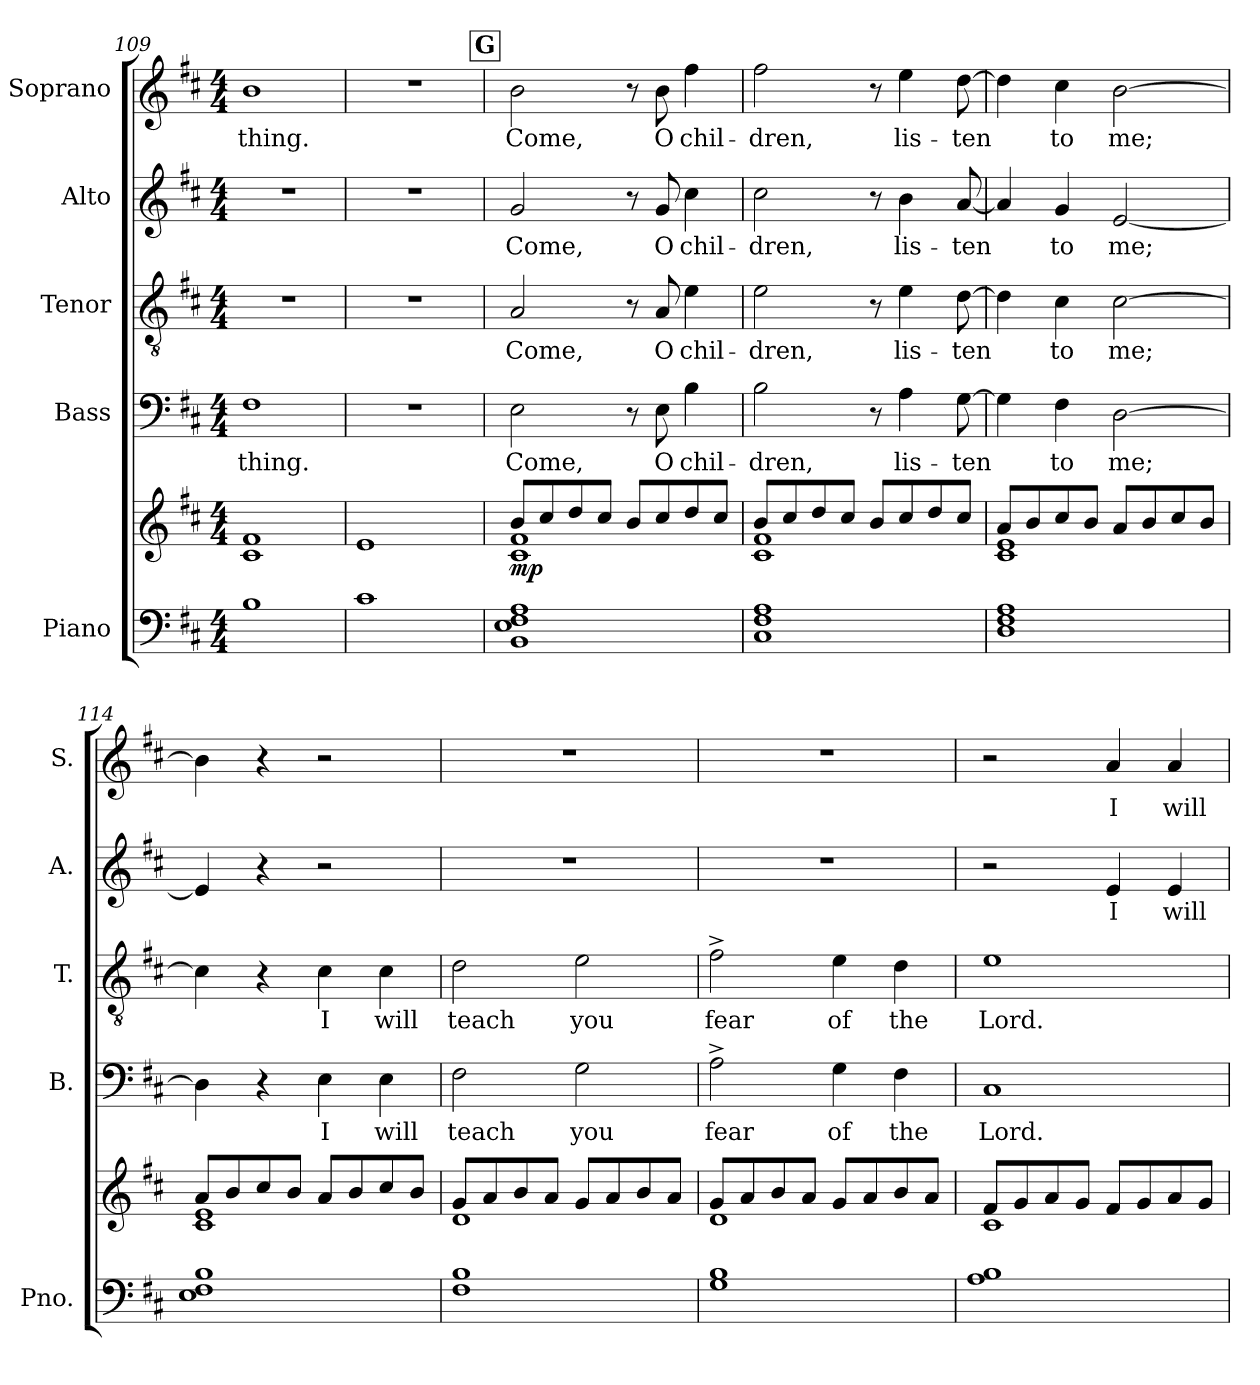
**kern	**kern	**dynam	**kern	**text	**kern	**text	**kern	**text	**kern	**text
*part5	*part5	*part5	*part4	*part4	*part3	*part3	*part2	*part2	*part1	*part1
*staff6	*staff5	*staff5/6	*staff4	*staff4	*staff3	*staff3	*staff2	*staff2	*staff1	*staff1
*I"Piano	*	*	*I"Bass	*	*I"Tenor	*	*I"Alto	*	*I"Soprano	*
*I'Pno.	*	*	*I'B.	*	*I'T.	*	*I'A.	*	*I'S.	*
*clefF4	*clefG2	*	*clefF4	*	*clefGv2	*	*clefG2	*	*clefG2	*
*k[f#c#]	*k[f#c#]	*	*k[f#c#]	*	*k[f#c#]	*	*k[f#c#]	*	*k[f#c#]	*
*M4/4	*M4/4	*	*M4/4	*	*M4/4	*	*M4/4	*	*M4/4	*
=109	=109	=109	=109	=109	=109	=109	=109	=109	=109	=109
!	!	!	!	!LO:LY:b	!	!	!	!	!	!LO:LY:b
1B	1c# 1f#	.	1F#	thing.	1r	.	1r	.	1b	thing.
=110	=110	=110	=110	=110	=110	=110	=110	=110	=110	=110
1c#	1e	.	1r	.	1r	.	1r	.	1r	.
!!LO:REH:place=s1:a:B:fs=14:t=G
=111	=111	=111	=111	=111	=111	=111	=111	=111	=111	=111
*	*^	*	*	*	*	*	*	*	*	*
!	!	!	!LO:DY:b	!	!LO:LY:b	!	!LO:LY:b	!	!LO:LY:b	!	!LO:LY:b
1BB 1E 1F# 1A	8b/L	1c# 1f#	mp	2E\	Come,	2A/	Come,	2g/	Come,	2b\	Come,
.	8cc#/	.	.	.	.	.	.	.	.	.	.
.	8dd/	.	.	.	.	.	.	.	.	.	.
.	8cc#/J	.	.	.	.	.	.	.	.	.	.
.	8b/L	.	.	8r	.	8r	.	8r	.	8r	.
!	!	!	!	!	!LO:LY:b	!	!LO:LY:b	!	!LO:LY:b	!	!LO:LY:b
.	8cc#/	.	.	8E\	O	8A/	O	8g/	O	8b\	O
!	!	!	!	!	!LO:LY:b	!	!LO:LY:b	!	!LO:LY:b	!	!LO:LY:b
.	8dd/	.	.	4B\	chil-	4e\	chil-	4cc#\	chil-	4ff#\	chil-
.	8cc#/J	.	.	.	.	.	.	.	.	.	.
=112	=112	=112	=112	=112	=112	=112	=112	=112	=112	=112	=112
!	!	!	!	!	!LO:LY:b	!	!LO:LY:b	!	!LO:LY:b	!	!LO:LY:b
1C# 1F# 1A	8b/L	1c# 1f#	.	2B\	-dren,	2e\	-dren,	2cc#\	-dren,	2ff#\	-dren,
.	8cc#/	.	.	.	.	.	.	.	.	.	.
.	8dd/	.	.	.	.	.	.	.	.	.	.
.	8cc#/J	.	.	.	.	.	.	.	.	.	.
.	8b/L	.	.	8r	.	8r	.	8r	.	8r	.
!	!	!	!	!	!LO:LY:b	!	!LO:LY:b	!	!LO:LY:b	!	!LO:LY:b
.	8cc#/	.	.	4A\	lis-	4e\	lis-	4b\	lis-	4ee\	lis-
.	8dd/	.	.	.	.	.	.	.	.	.	.
!	!	!	!	!	!LO:LY:b	!	!LO:LY:b	!	!LO:LY:b	!	!LO:LY:b
.	8cc#/J	.	.	[8G\	-ten	[8d\	-ten	[8a/	-ten	[8dd\	-ten
=113	=113	=113	=113	=113	=113	=113	=113	=113	=113	=113	=113
1D 1F# 1A	8a/L	1c# 1e	.	4G\]	.	4d\]	.	4a/]	.	4dd\]	.
.	8b/	.	.	.	.	.	.	.	.	.	.
!	!	!	!	!	!LO:LY:b	!	!LO:LY:b	!	!LO:LY:b	!	!LO:LY:b
.	8cc#/	.	.	4F#\	to	4c#\	to	4g/	to	4cc#\	to
.	8b/J	.	.	.	.	.	.	.	.	.	.
!	!	!	!	!	!LO:LY:b	!	!LO:LY:b	!	!LO:LY:b	!	!LO:LY:b
.	8a/L	.	.	[2D\	me;	[2c#\	me;	[2e/	me;	[2b\	me;
.	8b/	.	.	.	.	.	.	.	.	.	.
.	8cc#/	.	.	.	.	.	.	.	.	.	.
.	8b/J	.	.	.	.	.	.	.	.	.	.
!!LO:PB:g=z
=114	=114	=114	=114	=114	=114	=114	=114	=114	=114	=114	=114
1E 1F# 1B	8a/L	1c# 1e	.	4D\]	.	4c#\]	.	4e/]	.	4b\]	.
.	8b/	.	.	.	.	.	.	.	.	.	.
.	8cc#/	.	.	4r	.	4r	.	4r	.	4r	.
.	8b/J	.	.	.	.	.	.	.	.	.	.
!	!	!	!	!	!LO:LY:b	!	!LO:LY:b	!	!	!	!
.	8a/L	.	.	4E\	I	4c#\	I	2r	.	2r	.
.	8b/	.	.	.	.	.	.	.	.	.	.
!	!	!	!	!	!LO:LY:b	!	!LO:LY:b	!	!	!	!
.	8cc#/	.	.	4E\	will	4c#\	will	.	.	.	.
.	8b/J	.	.	.	.	.	.	.	.	.	.
=115	=115	=115	=115	=115	=115	=115	=115	=115	=115	=115	=115
!	!	!	!	!	!LO:LY:b	!	!LO:LY:b	!	!	!	!
1F# 1B	8g/L	1d	.	2F#\	teach	2d\	teach	1r	.	1r	.
.	8a/	.	.	.	.	.	.	.	.	.	.
.	8b/	.	.	.	.	.	.	.	.	.	.
.	8a/J	.	.	.	.	.	.	.	.	.	.
!	!	!	!	!	!LO:LY:b	!	!LO:LY:b	!	!	!	!
.	8g/L	.	.	2G\	you	2e\	you	.	.	.	.
.	8a/	.	.	.	.	.	.	.	.	.	.
.	8b/	.	.	.	.	.	.	.	.	.	.
.	8a/J	.	.	.	.	.	.	.	.	.	.
=116	=116	=116	=116	=116	=116	=116	=116	=116	=116	=116	=116
!	!	!	!	!	!LO:LY:b	!	!LO:LY:b	!	!	!	!
1G 1B	8g/L	1d	.	2A^\	fear	2f#^\	fear	1r	.	1r	.
.	8a/	.	.	.	.	.	.	.	.	.	.
.	8b/	.	.	.	.	.	.	.	.	.	.
.	8a/J	.	.	.	.	.	.	.	.	.	.
!	!	!	!	!	!LO:LY:b	!	!LO:LY:b	!	!	!	!
.	8g/L	.	.	4G\	of	4e\	of	.	.	.	.
.	8a/	.	.	.	.	.	.	.	.	.	.
!	!	!	!	!	!LO:LY:b	!	!LO:LY:b	!	!	!	!
.	8b/	.	.	4F#\	the	4d\	the	.	.	.	.
.	8a/J	.	.	.	.	.	.	.	.	.	.
=117	=117	=117	=117	=117	=117	=117	=117	=117	=117	=117	=117
!	!	!	!	!	!LO:LY:b	!	!LO:LY:b	!	!	!	!
1A 1B	8f#/L	1c#	.	1C#	Lord.	1e	Lord.	2r	.	2r	.
.	8g/	.	.	.	.	.	.	.	.	.	.
.	8a/	.	.	.	.	.	.	.	.	.	.
.	8g/J	.	.	.	.	.	.	.	.	.	.
!	!	!	!	!	!	!	!	!	!LO:LY:b	!	!LO:LY:b
.	8f#/L	.	.	.	.	.	.	4e/	I	4a/	I
.	8g/	.	.	.	.	.	.	.	.	.	.
!	!	!	!	!	!	!	!	!	!LO:LY:b	!	!LO:LY:b
.	8a/	.	.	.	.	.	.	4e/	will	4a/	will
.	8g/J	.	.	.	.	.	.	.	.	.	.
*	*v	*v	*	*	*	*	*	*	*	*	*
=	=	=	=	=	=	=	=	=	=	=
*-	*-	*-	*-	*-	*-	*-	*-	*-	*-	*-
